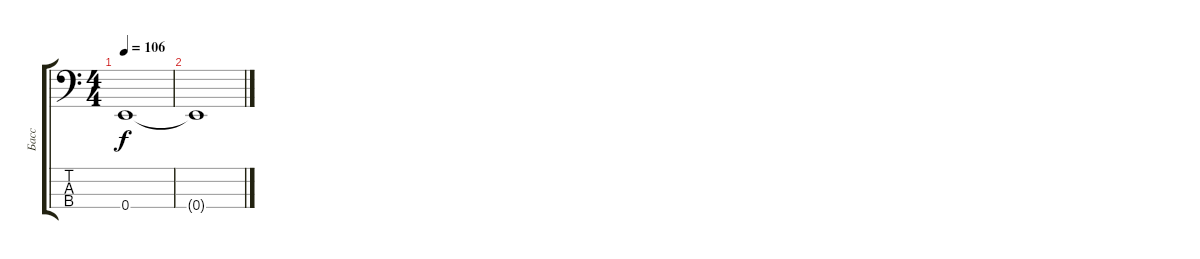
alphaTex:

\track ("Басс" "Басс") {instrument electricbassfinger}
\staff {score tabs}
\tuning (G2 D2 A1 E1) {hide}
\ts (4 4)
\tempo 106
\clef f4
\ks c
0.4.1{dy f} |
0.4{t}.1
